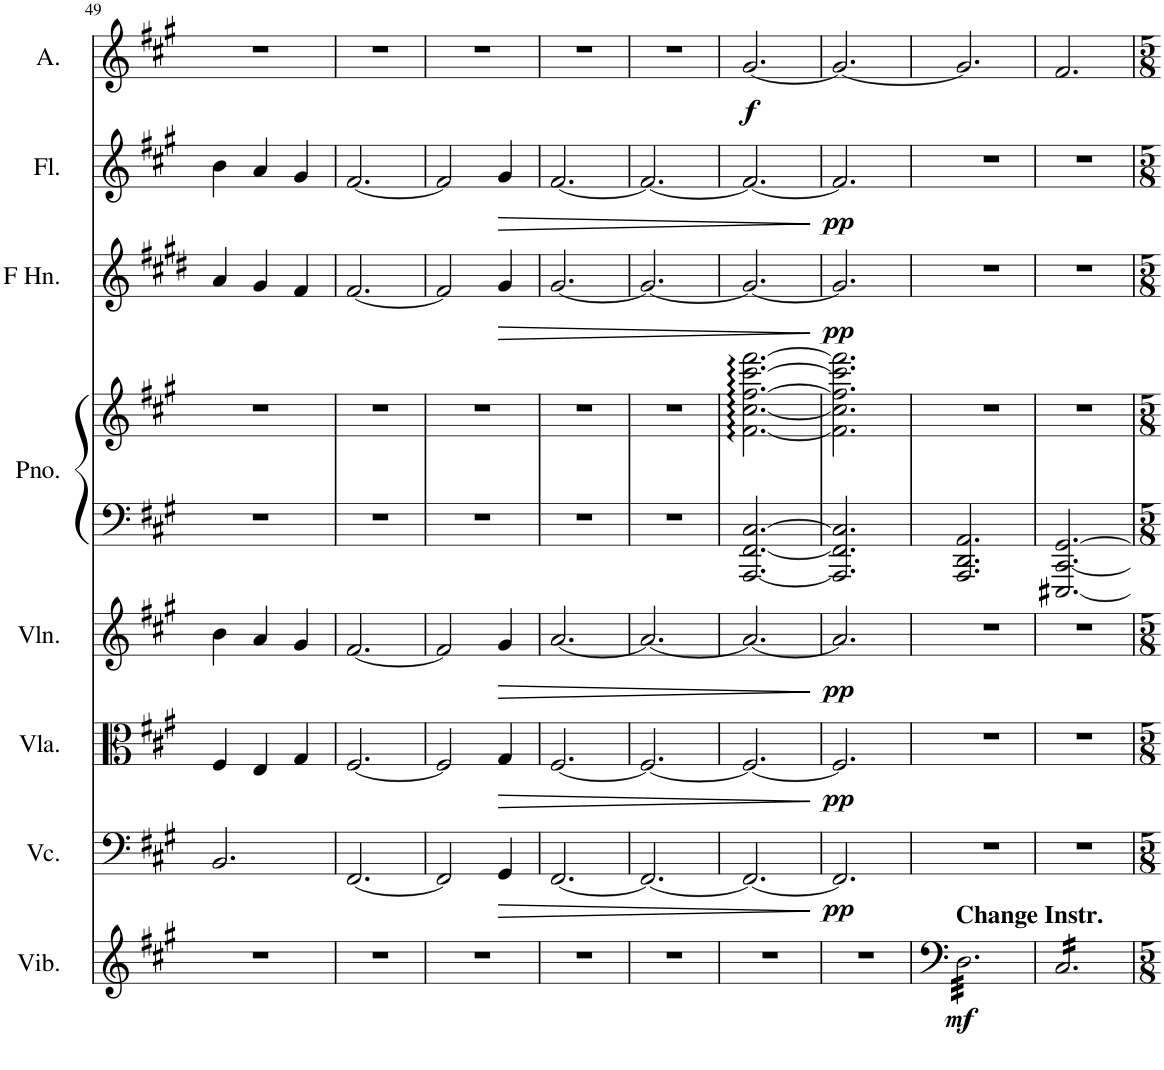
**kern	**dynam	**kern	**dynam	**kern	**dynam	**kern	**dynam	**kern	**kern	**kern	**dynam	**kern	**dynam	**kern	**dynam
*part8	*part8	*part7	*part7	*part6	*part6	*part5	*part5	*part4	*part4	*part3	*part3	*part2	*part2	*part1	*part1
*staff9	*staff9	*staff8	*staff8	*staff7	*staff7	*staff6	*staff6	*staff5	*staff4	*staff3	*staff3	*staff2	*staff2	*staff1	*staff1
*I"Vibraphone	*	*I"Violoncello	*	*I"Viola	*	*I"Violin	*	*I"Piano	*	*I"Horn in F	*	*I"Flute	*	*I"Alto	*
*I'Vib.	*	*I'Vc.	*	*I'Vla.	*	*I'Vln.	*	*I'Pno.	*	*	*	*I'Fl.	*	*I'A.	*
!!LO:PB:g=z
*clefG2	*	*clefF4	*	*clefC3	*	*clefG2	*	*clefF4	*clefG2	*clefG2	*	*clefG2	*	*clefG2	*
*	*	*	*	*	*	*	*	*	*	*Trd4c7	*	*	*	*	*
*k[f#c#g#]	*	*k[f#c#g#]	*	*k[f#c#g#]	*	*k[f#c#g#]	*	*k[f#c#g#]	*k[f#c#g#]	*k[f#c#g#d#]	*	*k[f#c#g#]	*	*k[f#c#g#]	*
*M3/4	*	*M3/4	*	*M3/4	*	*M3/4	*	*M3/4	*M3/4	*M3/4	*	*M3/4	*	*M3/4	*
=49	=49	=49	=49	=49	=49	=49	=49	=49	=49	=49	=49	=49	=49	=49	=49
2.r	.	2.BB/	.	4F#/	.	4b\	.	2.r	2.r	4a/	.	4b\	.	2.r	.
.	.	.	.	4E/	.	4a/	.	.	.	4g#/	.	4a/	.	.	.
.	.	.	.	4G#/	.	4g#/	.	.	.	4f#/	.	4g#/	.	.	.
=50	=50	=50	=50	=50	=50	=50	=50	=50	=50	=50	=50	=50	=50	=50	=50
2.r	.	[2.FF#/	.	[2.F#/	.	[2.f#/	.	2.r	2.r	[2.f#/	.	[2.f#/	.	2.r	.
=51	=51	=51	=51	=51	=51	=51	=51	=51	=51	=51	=51	=51	=51	=51	=51
2.r	.	2FF#/]	.	2F#/]	.	2f#/]	.	2.r	2.r	2f#/]	.	2f#/]	.	2.r	.
!	!	!	!LO:HP:b	!	!LO:HP:b	!	!LO:HP:b	!	!	!	!LO:HP:b	!	!LO:HP:b	!	!
.	.	4GG#/	>	4G#/	>	4g#/	>	.	.	4g#/	>	4g#/	>	.	.
=52	=52	=52	=52	=52	=52	=52	=52	=52	=52	=52	=52	=52	=52	=52	=52
2.r	.	[2.FF#/	.	[2.F#/	.	[2.a/	.	2.r	2.r	[2.g#/	.	[2.f#/	.	2.r	.
=53	=53	=53	=53	=53	=53	=53	=53	=53	=53	=53	=53	=53	=53	=53	=53
2.r	.	2.FF#/_	.	2.F#/_	.	2.a/_	.	2.r	2.r	2.g#/_	.	2.f#/_	.	2.r	.
=54	=54	=54	=54	=54	=54	=54	=54	=54	=54	=54	=54	=54	=54	=54	=54
!	!	!	!	!	!	!	!	!	!	!	!	!	!	!	!LO:DY:b
2.r	.	2.FF#/_	.	2.F#/_	.	2.a/_	.	[2.AAA/ [2.FF#/ [2.C#/	[2.f#\ [2.cc#\ [2.ff#\ [2.ccc#\ [2.fff#\	2.g#/_	.	2.f#/_	.	[2.g#/	f
.	.	.	]	.	]	.	]	.	.	.	]	.	]	.	.
=55	=55	=55	=55	=55	=55	=55	=55	=55	=55	=55	=55	=55	=55	=55	=55
!	!	!	!LO:DY:b	!	!LO:DY:b	!	!LO:DY:b	!	!	!	!LO:DY:b	!	!LO:DY:b	!	!
2.r	.	2.FF#/]	pp	2.F#/]	pp	2.a/]	pp	2.AAA/] 2.FF#/] 2.C#/]	2.f#\] 2.cc#\] 2.ff#\] 2.ccc#\] 2.fff#\]	2.g#/]	pp	2.f#/]	pp	2.g#/_	.
=56	=56	=56	=56	=56	=56	=56	=56	=56	=56	=56	=56	=56	=56	=56	=56
!LO:TX:a:B:t=Change Instr.	!	!	!	!	!	!	!	!	!	!	!	!	!	!	!
!	!LO:DY:b	!	!	!	!	!	!	!	!	!	!	!	!	!	!
*tremolo	*	*	*	*	*	*	*	*	*	*	*	*	*	*	*
32D\LLL	mf	2.r	.	2.r	.	2.r	.	2.AAA/ 2.DD/ 2.AA/	2.r	2.r	.	2.r	.	2.g#/]	.
32D\	.	.	.	.	.	.	.	.	.	.	.	.	.	.	.
32D\	.	.	.	.	.	.	.	.	.	.	.	.	.	.	.
32D\	.	.	.	.	.	.	.	.	.	.	.	.	.	.	.
32D\	.	.	.	.	.	.	.	.	.	.	.	.	.	.	.
32D\	.	.	.	.	.	.	.	.	.	.	.	.	.	.	.
32D\	.	.	.	.	.	.	.	.	.	.	.	.	.	.	.
32D\	.	.	.	.	.	.	.	.	.	.	.	.	.	.	.
32D\	.	.	.	.	.	.	.	.	.	.	.	.	.	.	.
32D\	.	.	.	.	.	.	.	.	.	.	.	.	.	.	.
32D\	.	.	.	.	.	.	.	.	.	.	.	.	.	.	.
32D\	.	.	.	.	.	.	.	.	.	.	.	.	.	.	.
32D\	.	.	.	.	.	.	.	.	.	.	.	.	.	.	.
32D\	.	.	.	.	.	.	.	.	.	.	.	.	.	.	.
32D\	.	.	.	.	.	.	.	.	.	.	.	.	.	.	.
32D\	.	.	.	.	.	.	.	.	.	.	.	.	.	.	.
32D\	.	.	.	.	.	.	.	.	.	.	.	.	.	.	.
32D\	.	.	.	.	.	.	.	.	.	.	.	.	.	.	.
32D\	.	.	.	.	.	.	.	.	.	.	.	.	.	.	.
32D\	.	.	.	.	.	.	.	.	.	.	.	.	.	.	.
32D\	.	.	.	.	.	.	.	.	.	.	.	.	.	.	.
32D\	.	.	.	.	.	.	.	.	.	.	.	.	.	.	.
32D\	.	.	.	.	.	.	.	.	.	.	.	.	.	.	.
32D\JJJ	.	.	.	.	.	.	.	.	.	.	.	.	.	.	.
=57	=57	=57	=57	=57	=57	=57	=57	=57	=57	=57	=57	=57	=57	=57	=57
16C#/LL	.	2.r	.	2.r	.	2.r	.	[2.EEE#X/ [2.CC#/ [2.GG#/	2.r	2.r	.	2.r	.	2.f#/	.
16C#/	.	.	.	.	.	.	.	.	.	.	.	.	.	.	.
16C#/	.	.	.	.	.	.	.	.	.	.	.	.	.	.	.
16C#/	.	.	.	.	.	.	.	.	.	.	.	.	.	.	.
16C#/	.	.	.	.	.	.	.	.	.	.	.	.	.	.	.
16C#/	.	.	.	.	.	.	.	.	.	.	.	.	.	.	.
16C#/	.	.	.	.	.	.	.	.	.	.	.	.	.	.	.
16C#/	.	.	.	.	.	.	.	.	.	.	.	.	.	.	.
16C#/	.	.	.	.	.	.	.	.	.	.	.	.	.	.	.
16C#/	.	.	.	.	.	.	.	.	.	.	.	.	.	.	.
16C#/	.	.	.	.	.	.	.	.	.	.	.	.	.	.	.
16C#/JJ	.	.	.	.	.	.	.	.	.	.	.	.	.	.	.
*Xtremolo	*	*	*	*	*	*	*	*	*	*	*	*	*	*	*
=	=	=	=	=	=	=	=	=	=	=	=	=	=	=	=
*-	*-	*-	*-	*-	*-	*-	*-	*-	*-	*-	*-	*-	*-	*-	*-
